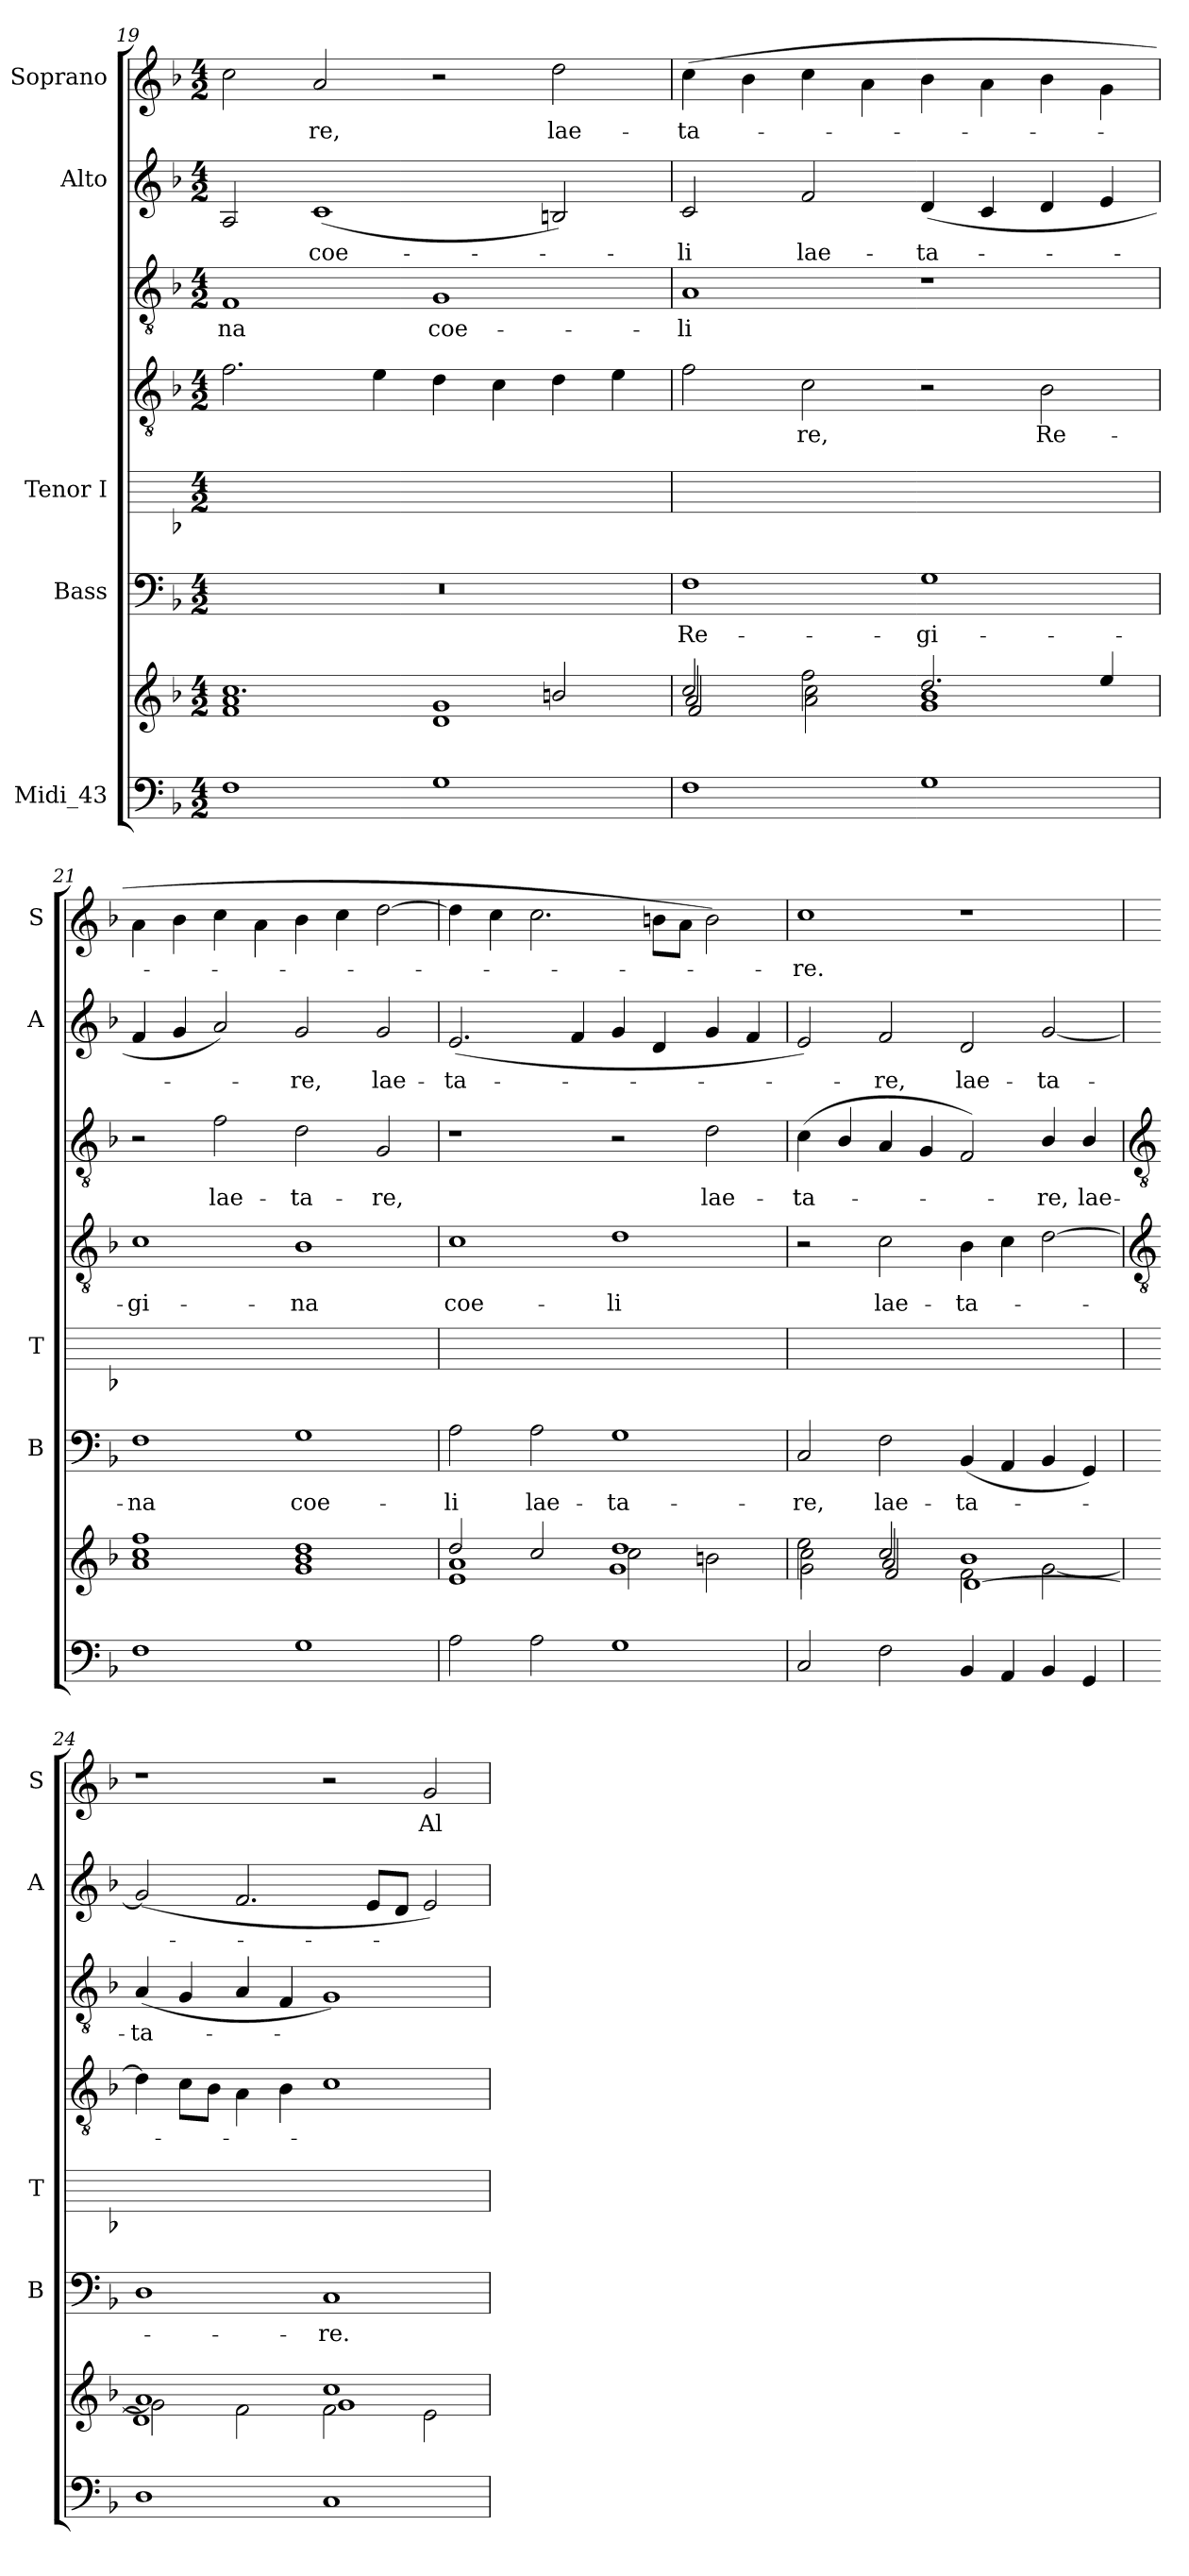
**kern	**kern	**kern	**text	**kern	**kern	**text	**kern	**text	**kern	**text	**kern	**text
*part5	*part5	*part4	*part4	*part3	*part3	*part3	*part3	*part3	*part2	*part2	*part1	*part1
*staff8	*staff7	*staff6	*staff6	*staff5	*staff4	*staff4	*staff3	*staff3	*staff2	*staff2	*staff1	*staff1
*I"Midi_43	*	*I"Bass	*	*I"Tenor I	*	*	*	*	*I"Alto	*	*I"Soprano	*
*	*	*I'B	*	*I'T	*	*	*	*	*I'A	*	*I'S	*
*clefF4	*clefG2	*clefF4	*	*	*clefGv2	*	*clefGv2	*	*clefG2	*	*clefG2	*
*k[b-]	*k[b-]	*k[b-]	*	*k[b-]	*k[b-]	*	*k[b-]	*	*k[b-]	*	*k[b-]	*
*F:	*F:	*F:	*	*F:	*F:	*	*F:	*	*F:	*	*F:	*
*M4/2	*M4/2	*M4/2	*	*M4/2	*M4/2	*	*M4/2	*	*M4/2	*	*M4/2	*
=19	=19	=19	=19	=19	=19	=19	=19	=19	=19	=19	=19	=19
*	*^	*	*	*	*	*	*	*	*	*	*	*
*	*	*^	*	*	*	*	*	*	*	*	*	*	*
!	!	!	!	!	!	!	!	!	!	!LO:LY:b	!	!	!	!
1F	1.cc/	1a\	1f\	0r	.	0ryy	2.f	.	1F	-na	2A	.	2cc	.
!	!	!	!	!	!	!	!	!	!	!	!	!LO:LY:b	!	!LO:LY:b
.	.	.	.	.	.	.	.	.	.	.	(<1c	coe-	2a	re,
.	.	.	.	.	.	.	4e	.	.	.	.	.	.	.
!	!	!	!	!	!	!	!	!	!	!LO:LY:b	!	!	!	!
1G	.	1g\	1d\	.	.	.	4d	.	1G	coe-	.	.	2r	.
.	.	.	.	.	.	.	4c	.	.	.	.	.	.	.
!	!	!	!	!	!	!	!	!	!	!	!	!	!	!LO:LY:b
.	2bn/	.	.	.	.	.	4d	.	.	.	2Bn)	.	2dd	lae-
.	.	.	.	.	.	.	4e	.	.	.	.	.	.	.
=20	=20	=20	=20	=20	=20	=20	=20	=20	=20	=20	=20	=20	=20	=20
!	!	!	!	!	!LO:LY:b	!	!	!	!	!LO:LY:b	!	!LO:LY:b	!	!LO:LY:b
1F	2cc/	2a/	2f/	1F	Re-	0ryy	2f	.	1A	-li	2c	li	(>4cc	-ta-
.	.	.	.	.	.	.	.	.	.	.	.	.	4b-	.
!	!	!	!	!	!	!	!	!LO:LY:b	!	!	!	!LO:LY:b	!	!
.	2ff\	2cc\	2a\	.	.	.	2c	re,	.	.	2f	lae-	4cc	.
.	.	.	.	.	.	.	.	.	.	.	.	.	4a\	.
!	!	!	!	!	!LO:LY:b	!	!	!	!	!	!	!LO:LY:b	!	!
1G	2.dd/	1b-\	1g\	1G	-gi-	.	2r	.	1r	.	(<4d	-ta-	4b-	.
.	.	.	.	.	.	.	.	.	.	.	4c	.	4a\	.
!	!	!	!	!	!	!	!	!LO:LY:b	!	!	!	!	!	!
.	.	.	.	.	.	.	2B-	Re-	.	.	4d	.	4b-	.
.	4ee/	.	.	.	.	.	.	.	.	.	4e	.	4g\	.
=21	=21	=21	=21	=21	=21	=21	=21	=21	=21	=21	=21	=21	=21	=21
!	!	!	!	!	!LO:LY:b	!	!	!LO:LY:b	!	!	!	!	!	!
1F	1ff/	1cc\	1a\	1F	-na	0ryy	1c	gi-	2r	.	4f	.	4a\	.
.	.	.	.	.	.	.	.	.	.	.	4g	.	4b-	.
!	!	!	!	!	!	!	!	!	!	!LO:LY:b	!	!	!	!
.	.	.	.	.	.	.	.	.	2f	-lae-	2a)	.	4cc	.
.	.	.	.	.	.	.	.	.	.	.	.	.	4a\	.
!	!	!	!	!	!LO:LY:b	!	!	!LO:LY:b	!	!LO:LY:b	!	!LO:LY:b	!	!
1G	1dd/	1b-\	1g\	1G	coe-	.	1B-	-na	2d	-ta-	2g	re,	4b-	.
.	.	.	.	.	.	.	.	.	.	.	.	.	4cc	.
!	!	!	!	!	!	!	!	!	!	!LO:LY:b	!	!LO:LY:b	!	!
.	.	.	.	.	.	.	.	.	2G	-re,	2g	lae-	[2dd	.
=22	=22	=22	=22	=22	=22	=22	=22	=22	=22	=22	=22	=22	=22	=22
!	!	!	!	!	!LO:LY:b	!	!	!LO:LY:b	!	!	!	!LO:LY:b	!	!
2A	2dd/	1a\	1e\	2A	-li	0ryy	1c	-coe-	1r	.	(<2.e	-ta-	4dd]	.
.	.	.	.	.	.	.	.	.	.	.	.	.	4cc	.
!	!	!	!	!	!LO:LY:b	!	!	!	!	!	!	!	!	!
2A	2cc/	.	.	2A	lae-	.	.	.	.	.	.	.	2.cc	.
.	.	.	.	.	.	.	.	.	.	.	4f	.	.	.
!	!	!	!	!	!LO:LY:b	!	!	!LO:LY:b	!	!	!	!	!	!
1G	1dd/	2cc\	1g\	1G	-ta-	.	1d	-li	2r	.	4g	.	.	.
.	.	.	.	.	.	.	.	.	.	.	4d	.	8bn\L	.
.	.	.	.	.	.	.	.	.	.	.	.	.	8a\J	.
!	!	!	!	!	!	!	!	!	!	!LO:LY:b	!	!	!	!
.	.	2bn\	.	.	.	.	.	.	2d	lae-	4g	.	2b\)	.
.	.	.	.	.	.	.	.	.	.	.	4f	.	.	.
=23	=23	=23	=23	=23	=23	=23	=23	=23	=23	=23	=23	=23	=23	=23
!	!	!	!	!	!LO:LY:b	!	!	!	!	!LO:LY:b	!	!	!	!LO:LY:b
2C	2ee\	2cc\	2g\	2C	-re,	0ryy	2r	.	(<4c	ta-	2e)	.	1cc	re.
.	.	.	.	.	.	.	.	.	4B-/	.	.	.	.	.
!	!	!	!	!	!LO:LY:b	!	!	!LO:LY:b	!	!	!	!LO:LY:b	!	!
2F	2cc/	2a/	2f/	2F	lae-	.	2c	-lae-	4A	.	2f	re,	.	.
.	.	.	.	.	.	.	.	.	4G	.	.	.	.	.
!	!	!	!	!	!LO:LY:b	!	!	!LO:LY:b	!	!	!	!LO:LY:b	!	!
4BB-	1b-/	2f\	[1d\	(<4BB-	-ta-	.	4B-	-ta-	2F)	.	2d	lae-	1r	.
4AA	.	.	.	4AA	.	.	4c	.	.	.	.	.	.	.
!	!	!	!	!	!	!	!	!	!	!LO:LY:b	!	!LO:LY:b	!	!
4BB-	.	[2g\	.	4BB-	.	.	[2d	.	4B-/	re,	[2g	-ta-	.	.
!	!	!	!	!	!	!	!	!	!	!LO:LY:b	!	!	!	!
4GG	.	.	.	4GG)	.	.	.	.	4B-/	lae-	.	.	.	.
!!LO:LB:g=z
=24	=24	=24	=24	=24	=24	=24	=24	=24	=24	=24	=24	=24	=24	=24
*	*	*	*	*	*	*	*clefGv2	*	*clefGv2	*	*	*	*	*
!	!	!	!	!	!	!	!	!	!	!LO:LY:b	!	!	!	!
1D	1a/	2g\]	1d\]	1D/	.	0ryy	4d]	.	(<4A	ta-	(<2g]	.	1r	.
.	.	.	.	.	.	.	8cL	.	4G	.	.	.	.	.
.	.	.	.	.	.	.	8B-J	.	.	.	.	.	.	.
.	.	2f\	.	.	.	.	4A\	.	4A	.	2.f	.	.	.
.	.	.	.	.	.	.	4B-	.	4F	.	.	.	.	.
!	!	!	!	!	!LO:LY:b	!	!	!	!	!	!	!	!	!
1C	1cc/	2f\	1g\	1C	re.	.	1c	.	1G)	.	.	.	2r	.
.	.	.	.	.	.	.	.	.	.	.	8eL	.	.	.
.	.	.	.	.	.	.	.	.	.	.	8dJ	.	.	.
!	!	!	!	!	!	!	!	!	!	!	!	!	!	!LO:LY:b
.	.	2e\	.	.	.	.	.	.	.	.	2e)	.	2g	Al-
*	*v	*v	*v	*	*	*	*	*	*	*	*	*	*	*
=	=	=	=	=	=	=	=	=	=	=	=	=
*-	*-	*-	*-	*-	*-	*-	*-	*-	*-	*-	*-	*-
